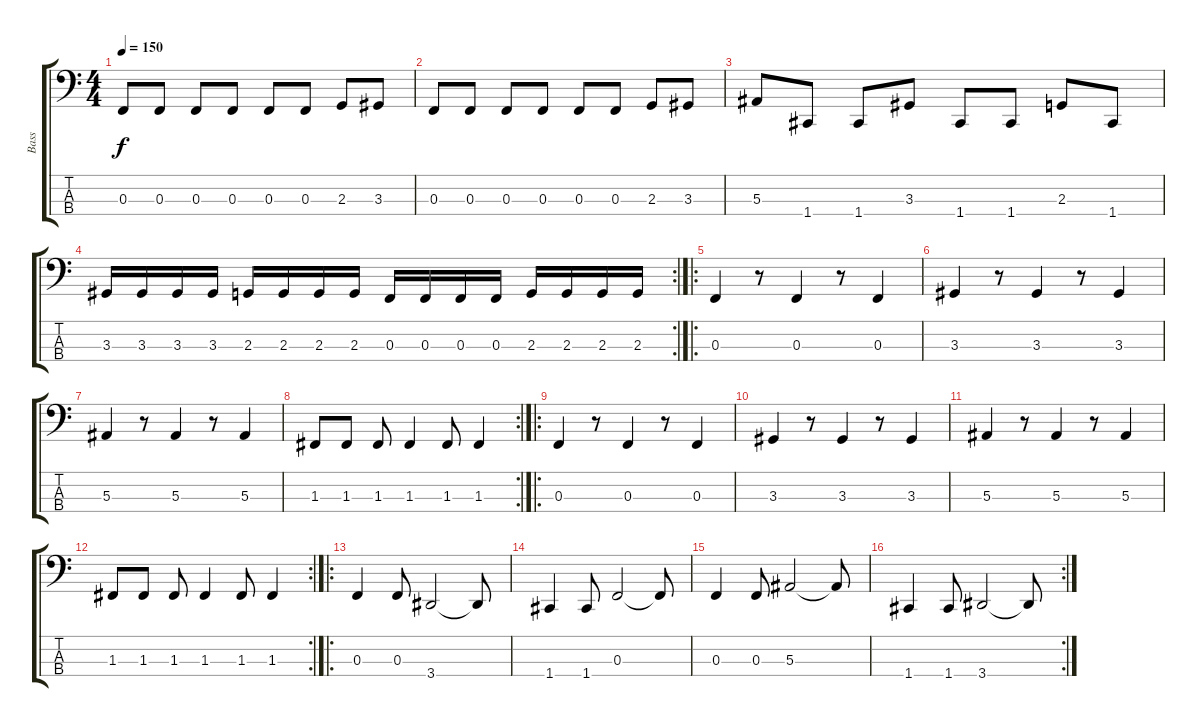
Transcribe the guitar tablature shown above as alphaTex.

\track ("Bass" "Bass") {instrument slapbass1}
\staff {score tabs}
\tuning (Eb2 Bb1 F1 C1) {hide}
\ts (4 4)
\tempo 150
\clef f4
\ks c
0.3.8{dy f instrument slapbass1} 0.3.8 0.3.8 0.3.8 0.3.8 0.3.8 2.3.8 3.3.8 |
0.3.8 0.3.8 0.3.8 0.3.8 0.3.8 0.3.8 2.3.8 3.3.8 |
5.3.8 1.4.8 1.4.8 3.3.8 1.4.8 1.4.8 2.3.8 1.4.8 |
\rc 2
3.3.16 3.3.16 3.3.16 3.3.16 2.3.16 2.3.16 2.3.16 2.3.16 0.3.16 0.3.16 0.3.16 0.3.16 2.3.16 2.3.16 2.3.16 2.3.16 |
\ro
0.3.4 r.8 0.3.4 r.8 0.3.4 |
3.3.4 r.8 3.3.4 r.8 3.3.4 |
5.3.4 r.8 5.3.4 r.8 5.3.4 |
\rc 2
1.3.8 1.3.8 1.3.8 1.3.4 1.3.8 1.3.4 |
\ro
0.3.4 r.8 0.3.4 r.8 0.3.4 |
3.3.4 r.8 3.3.4 r.8 3.3.4 |
5.3.4 r.8 5.3.4 r.8 5.3.4 |
\rc 2
1.3.8 1.3.8 1.3.8 1.3.4 1.3.8 1.3.4 |
\ro
0.3.4 0.3.8 3.4.2 3.4{t}.8 |
1.4.4 1.4.8 0.3.2 0.3{t}.8 |
0.3.4 0.3.8 5.3.2 5.3{t}.8 |
\rc 2
1.4.4 1.4.8 3.4.2 3.4{t}.8
